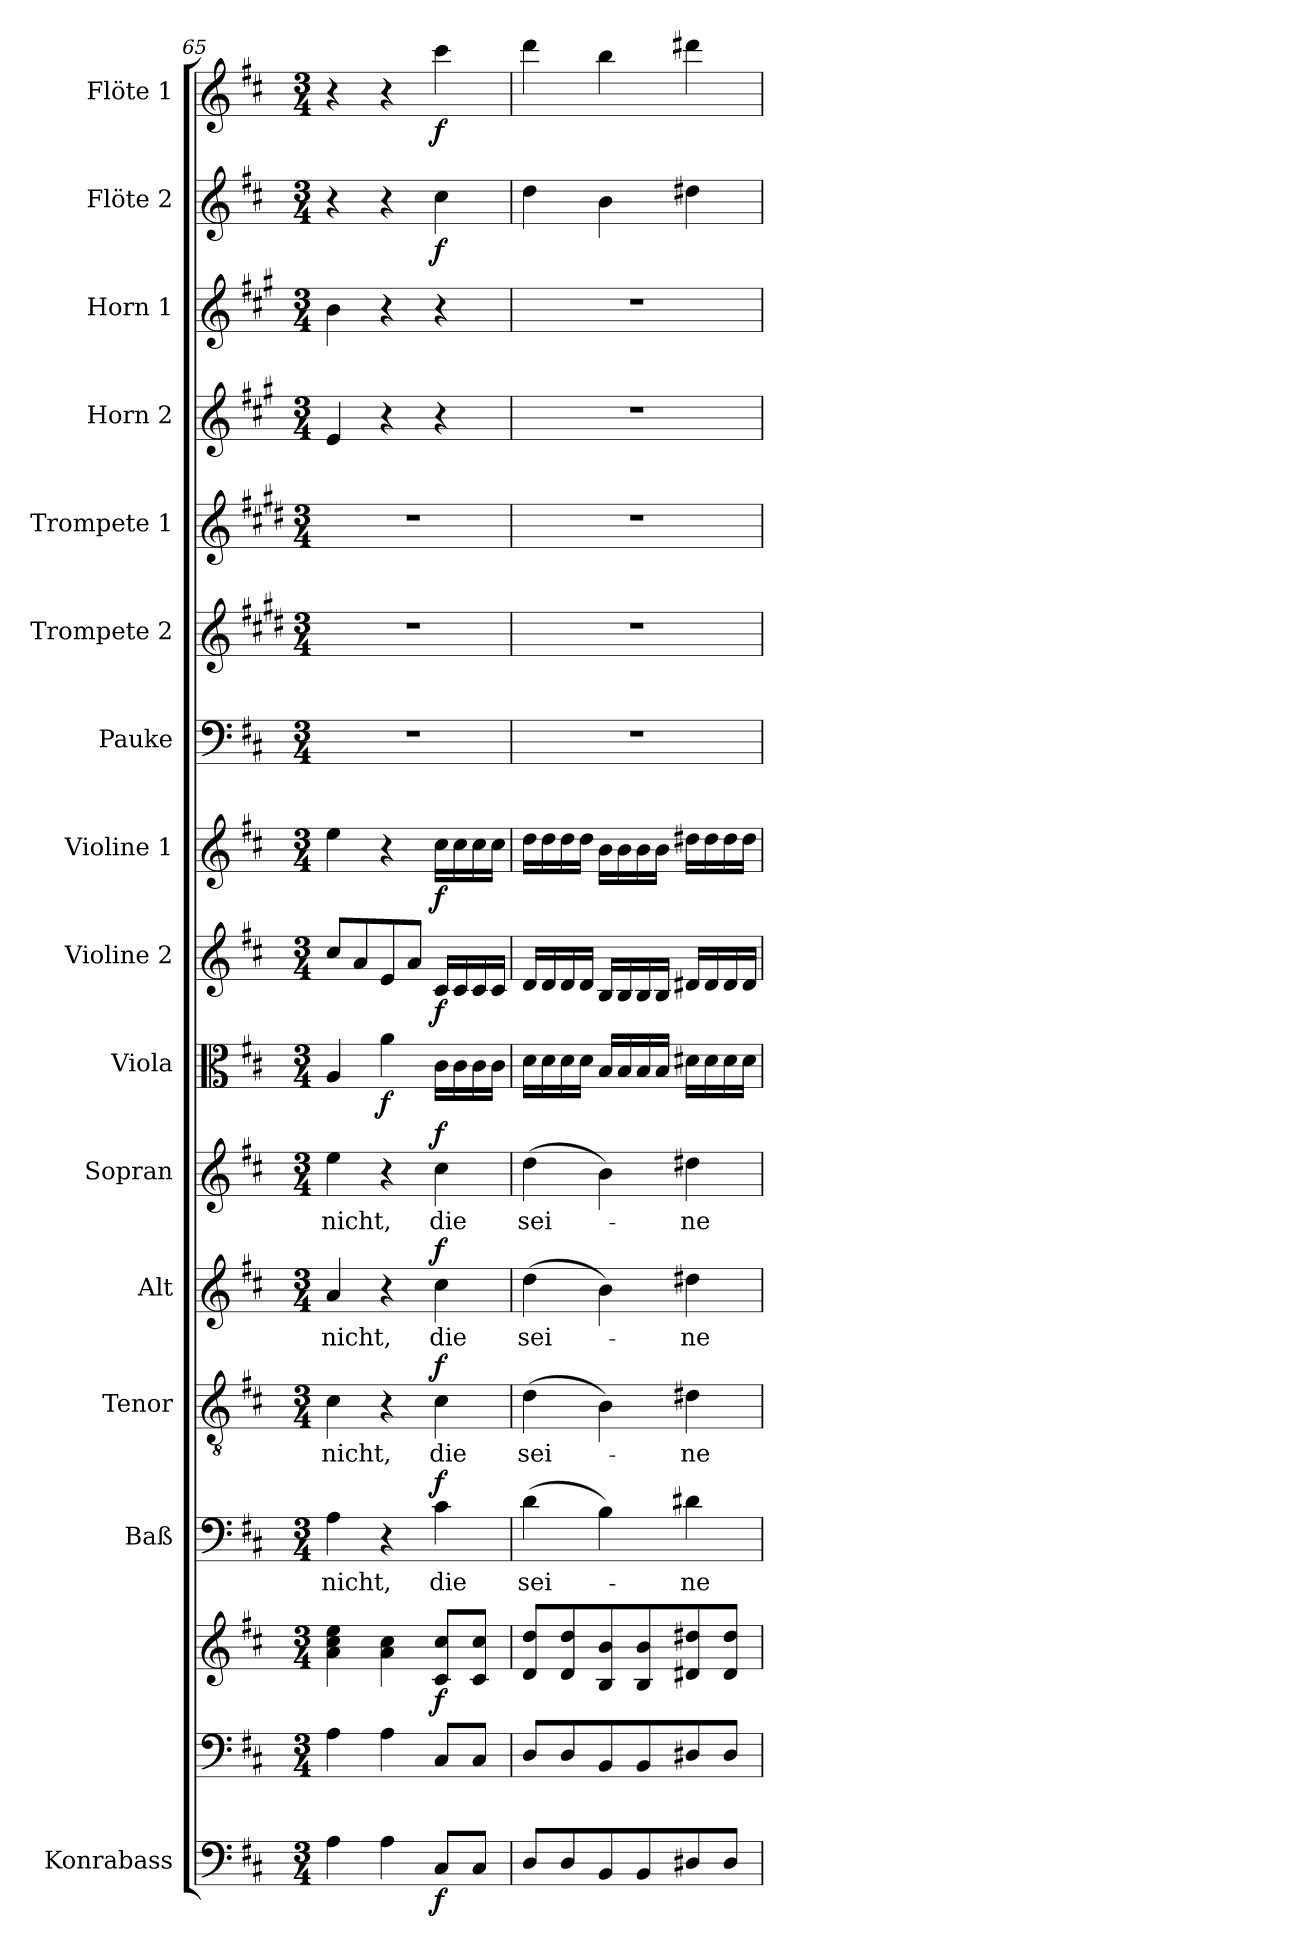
**kern	**dynam	**kern	**kern	**dynam	**kern	**text	**dynam	**kern	**text	**dynam	**kern	**text	**dynam	**kern	**text	**dynam	**kern	**dynam	**kern	**dynam	**kern	**dynam	**kern	**kern	**kern	**kern	**kern	**kern	**dynam	**kern	**dynam
*part16	*part16	*part15	*part15	*part15	*part14	*part14	*part14	*part13	*part13	*part13	*part12	*part12	*part12	*part11	*part11	*part11	*part10	*part10	*part9	*part9	*part8	*part8	*part7	*part6	*part5	*part4	*part3	*part2	*part2	*part1	*part1
*staff17	*staff17	*staff16	*staff15	*staff15/16	*staff14	*staff14	*staff14	*staff13	*staff13	*staff13	*staff12	*staff12	*staff12	*staff11	*staff11	*staff11	*staff10	*staff10	*staff9	*staff9	*staff8	*staff8	*staff7	*staff6	*staff5	*staff4	*staff3	*staff2	*staff2	*staff1	*staff1
*I"Konrabass	*	*	*	*	*I"Baß	*	*	*I"Tenor	*	*	*I"Alt	*	*	*I"Sopran	*	*	*I"Viola	*	*I"Violine 2	*	*I"Violine 1	*	*I"Pauke	*I"Trompete 2	*I"Trompete 1	*I"Horn 2	*I"Horn 1	*I"Flöte 2	*	*I"Flöte 1	*
*I'Kb.	*	*	*	*	*I'Baß	*	*	*I'Ten	*	*	*I'Alt	*	*	*I'Sop	*	*	*I'Vla.	*	*I'Vln. 2	*	*I'Vln. 1	*	*I'Pk.	*I'Trp. 2	*I'Trp. 1	*I'Hrn. 2	*I'Hrn. 1	*I'Fl. 2	*	*I'Fl. 1	*
*clefF4	*	*clefF4	*clefG2	*	*clefF4	*	*	*clefGv2	*	*	*clefG2	*	*	*clefG2	*	*	*clefC3	*	*clefG2	*	*clefG2	*	*clefF4	*clefG2	*clefG2	*clefG2	*clefG2	*clefG2	*	*clefG2	*
*ITrd7c12	*	*	*	*	*	*	*	*	*	*	*	*	*	*	*	*	*	*	*	*	*	*	*	*ITrd1c2	*ITrd1c2	*ITrd4c7	*ITrd4c7	*	*	*	*
*k[f#c#]	*	*k[f#c#]	*k[f#c#]	*	*k[f#c#]	*	*	*k[f#c#]	*	*	*k[f#c#]	*	*	*k[f#c#]	*	*	*k[f#c#]	*	*k[f#c#]	*	*k[f#c#]	*	*k[f#c#]	*k[f#c#]	*k[f#c#]	*k[f#c#]	*k[f#c#]	*k[f#c#]	*	*k[f#c#]	*
*D:	*	*D:	*D:	*	*D:	*	*	*D:	*	*	*D:	*	*	*D:	*	*	*D:	*	*D:	*	*D:	*	*D:	*D:	*D:	*D:	*D:	*D:	*	*D:	*
*M3/4	*	*M3/4	*M3/4	*	*M3/4	*	*	*M3/4	*	*	*M3/4	*	*	*M3/4	*	*	*M3/4	*	*M3/4	*	*M3/4	*	*M3/4	*M3/4	*M3/4	*M3/4	*M3/4	*M3/4	*	*M3/4	*
=65	=65	=65	=65	=65	=65	=65	=65	=65	=65	=65	=65	=65	=65	=65	=65	=65	=65	=65	=65	=65	=65	=65	=65	=65	=65	=65	=65	=65	=65	=65	=65
!	!	!	!	!	!	!LO:LY:b	!	!	!LO:LY:b	!	!	!LO:LY:b	!	!	!LO:LY:b	!	!	!	!	!	!	!	!	!	!	!	!	!	!	!	!
4AA\	.	4A\	4a\ 4cc#\ 4ee\	.	4A\	nicht,	.	4c#\	nicht,	.	4a/	nicht,	.	4ee\	nicht,	.	4A/	.	8cc#/L	.	4ee\	.	2.r	2.r	2.r	4A/	4e\	4r	.	4r	.
.	.	.	.	.	.	.	.	.	.	.	.	.	.	.	.	.	.	.	8a/	.	.	.	.	.	.	.	.	.	.	.	.
!	!	!	!	!	!	!	!	!	!	!	!	!	!	!	!	!	!	!LO:DY:b	!	!	!	!	!	!	!	!	!	!	!	!	!
4AA\	.	4A\	4a\ 4cc#\	.	4r	.	.	4r	.	.	4r	.	.	4r	.	.	4a\	f	8e/	.	4r	.	.	.	.	4r	4r	4r	.	4r	.
.	.	.	.	.	.	.	.	.	.	.	.	.	.	.	.	.	.	.	8a/J	.	.	.	.	.	.	.	.	.	.	.	.
!	!LO:DY:b	!	!	!LO:DY:b	!	!LO:LY:b	!LO:DY:a	!	!LO:LY:b	!LO:DY:a	!	!LO:LY:b	!LO:DY:a	!	!LO:LY:b	!LO:DY:a	!	!	!	!LO:DY:b	!	!LO:DY:b	!	!	!	!	!	!	!LO:DY:b	!	!LO:DY:b
8CC#/L	f	8C#/L	8c#/ 8cc#/L	f	4c#\	die	f	4c#\	die	f	4cc#\	die	f	4cc#\	die	f	16c#\LL	.	16c#/LL	f	16cc#\LL	f	.	.	.	4r	4r	4cc#\	f	4ccc#\	f
.	.	.	.	.	.	.	.	.	.	.	.	.	.	.	.	.	16c#\	.	16c#/	.	16cc#\	.	.	.	.	.	.	.	.	.	.
8CC#/J	.	8C#/J	8c#/ 8cc#/J	.	.	.	.	.	.	.	.	.	.	.	.	.	16c#\	.	16c#/	.	16cc#\	.	.	.	.	.	.	.	.	.	.
.	.	.	.	.	.	.	.	.	.	.	.	.	.	.	.	.	16c#\JJ	.	16c#/JJ	.	16cc#\JJ	.	.	.	.	.	.	.	.	.	.
!!LO:PB:g=z
=66	=66	=66	=66	=66	=66	=66	=66	=66	=66	=66	=66	=66	=66	=66	=66	=66	=66	=66	=66	=66	=66	=66	=66	=66	=66	=66	=66	=66	=66	=66	=66
!	!	!	!	!	!	!LO:LY:b	!	!	!LO:LY:b	!	!	!LO:LY:b	!	!	!LO:LY:b	!	!	!	!	!	!	!	!	!	!	!	!	!	!	!	!
8DD/L	.	8D/L	8d/ 8dd/L	.	(>4d\	sei-	.	(>4d\	sei-	.	(>4dd\	sei-	.	(>4dd\	sei-	.	16d\LL	.	16d/LL	.	16dd\LL	.	2.r	2.r	2.r	2.r	2.r	4dd\	.	4ddd\	.
.	.	.	.	.	.	.	.	.	.	.	.	.	.	.	.	.	16d\	.	16d/	.	16dd\	.	.	.	.	.	.	.	.	.	.
8DD/	.	8D/	8d/ 8dd/	.	.	.	.	.	.	.	.	.	.	.	.	.	16d\	.	16d/	.	16dd\	.	.	.	.	.	.	.	.	.	.
.	.	.	.	.	.	.	.	.	.	.	.	.	.	.	.	.	16d\JJ	.	16d/JJ	.	16dd\JJ	.	.	.	.	.	.	.	.	.	.
8BBB/	.	8BB/	8B/ 8b/	.	4B\)	.	.	4B\)	.	.	4b\)	.	.	4b\)	.	.	16B/LL	.	16B/LL	.	16b\LL	.	.	.	.	.	.	4b\	.	4bb\	.
.	.	.	.	.	.	.	.	.	.	.	.	.	.	.	.	.	16B/	.	16B/	.	16b\	.	.	.	.	.	.	.	.	.	.
8BBB/	.	8BB/	8B/ 8b/	.	.	.	.	.	.	.	.	.	.	.	.	.	16B/	.	16B/	.	16b\	.	.	.	.	.	.	.	.	.	.
.	.	.	.	.	.	.	.	.	.	.	.	.	.	.	.	.	16B/JJ	.	16B/JJ	.	16b\JJ	.	.	.	.	.	.	.	.	.	.
!	!	!	!	!	!	!LO:LY:b	!	!	!LO:LY:b	!	!	!LO:LY:b	!	!	!LO:LY:b	!	!	!	!	!	!	!	!	!	!	!	!	!	!	!	!
8DD#X/	.	8D#X/	8d#X/ 8dd#X/	.	4d#X\	-ne	.	4d#X\	-ne	.	4dd#X\	-ne	.	4dd#X\	-ne	.	16d#X\LL	.	16d#X/LL	.	16dd#X\LL	.	.	.	.	.	.	4dd#X\	.	4ddd#X\	.
.	.	.	.	.	.	.	.	.	.	.	.	.	.	.	.	.	16d#\	.	16d#/	.	16dd#\	.	.	.	.	.	.	.	.	.	.
8DD#/J	.	8D#/J	8d#/ 8dd#/J	.	.	.	.	.	.	.	.	.	.	.	.	.	16d#\	.	16d#/	.	16dd#\	.	.	.	.	.	.	.	.	.	.
.	.	.	.	.	.	.	.	.	.	.	.	.	.	.	.	.	16d#\JJ	.	16d#/JJ	.	16dd#\JJ	.	.	.	.	.	.	.	.	.	.
=	=	=	=	=	=	=	=	=	=	=	=	=	=	=	=	=	=	=	=	=	=	=	=	=	=	=	=	=	=	=	=
*-	*-	*-	*-	*-	*-	*-	*-	*-	*-	*-	*-	*-	*-	*-	*-	*-	*-	*-	*-	*-	*-	*-	*-	*-	*-	*-	*-	*-	*-	*-	*-
